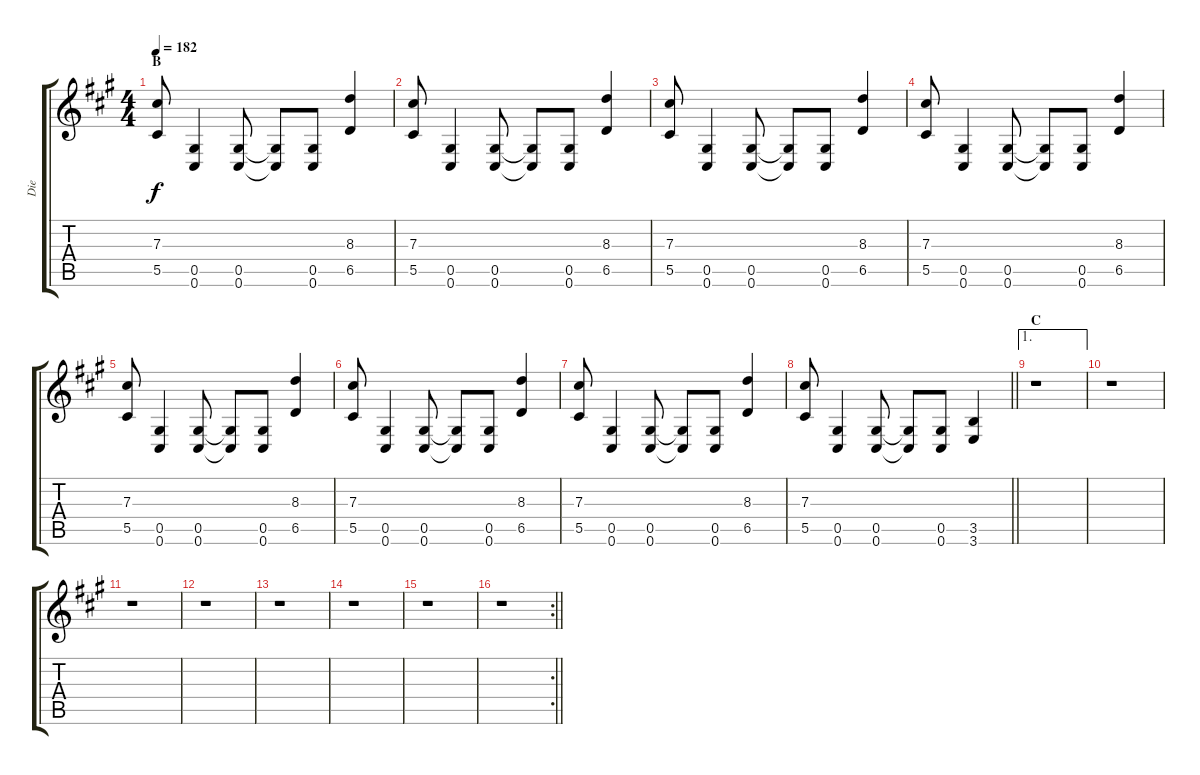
\track ("Die" "Die") {instrument distortionguitar}
\staff {score tabs}
\tuning (Eb4 Bb3 Gb3 Db3 Ab2 Db2) {hide}
\ts (4 4)
\section ("" "B")
\tempo 182
\clef g2
\ks a
(7.3 5.5).8{dy f} (0.5 0.6).4 (0.5 0.6).8 (0.5{t} 0.6{t}).8 (0.5 0.6).8 (8.3 6.5).4 |
(7.3 5.5).8 (0.5 0.6).4 (0.5 0.6).8 (0.5{t} 0.6{t}).8 (0.5 0.6).8 (8.3 6.5).4 |
(7.3 5.5).8 (0.5 0.6).4 (0.5 0.6).8 (0.5{t} 0.6{t}).8 (0.5 0.6).8 (8.3 6.5).4 |
(7.3 5.5).8 (0.5 0.6).4 (0.5 0.6).8 (0.5{t} 0.6{t}).8 (0.5 0.6).8 (8.3 6.5).4 |
(7.3 5.5).8 (0.5 0.6).4 (0.5 0.6).8 (0.5{t} 0.6{t}).8 (0.5 0.6).8 (8.3 6.5).4 |
(7.3 5.5).8 (0.5 0.6).4 (0.5 0.6).8 (0.5{t} 0.6{t}).8 (0.5 0.6).8 (8.3 6.5).4 |
(7.3 5.5).8 (0.5 0.6).4 (0.5 0.6).8 (0.5{t} 0.6{t}).8 (0.5 0.6).8 (8.3 6.5).4 |
\barLineRight lightlight
(7.3 5.5).8 (0.5 0.6).4 (0.5 0.6).8 (0.5{t} 0.6{t}).8 (0.5 0.6).8 (3.5 3.6).4 |
\ae 1
\section ("" "C")
r.1 |
r.1 |
r.1 |
r.1 |
r.1 |
r.1 |
r.1 |
\rc 2
\barLineRight lightlight
r.1
